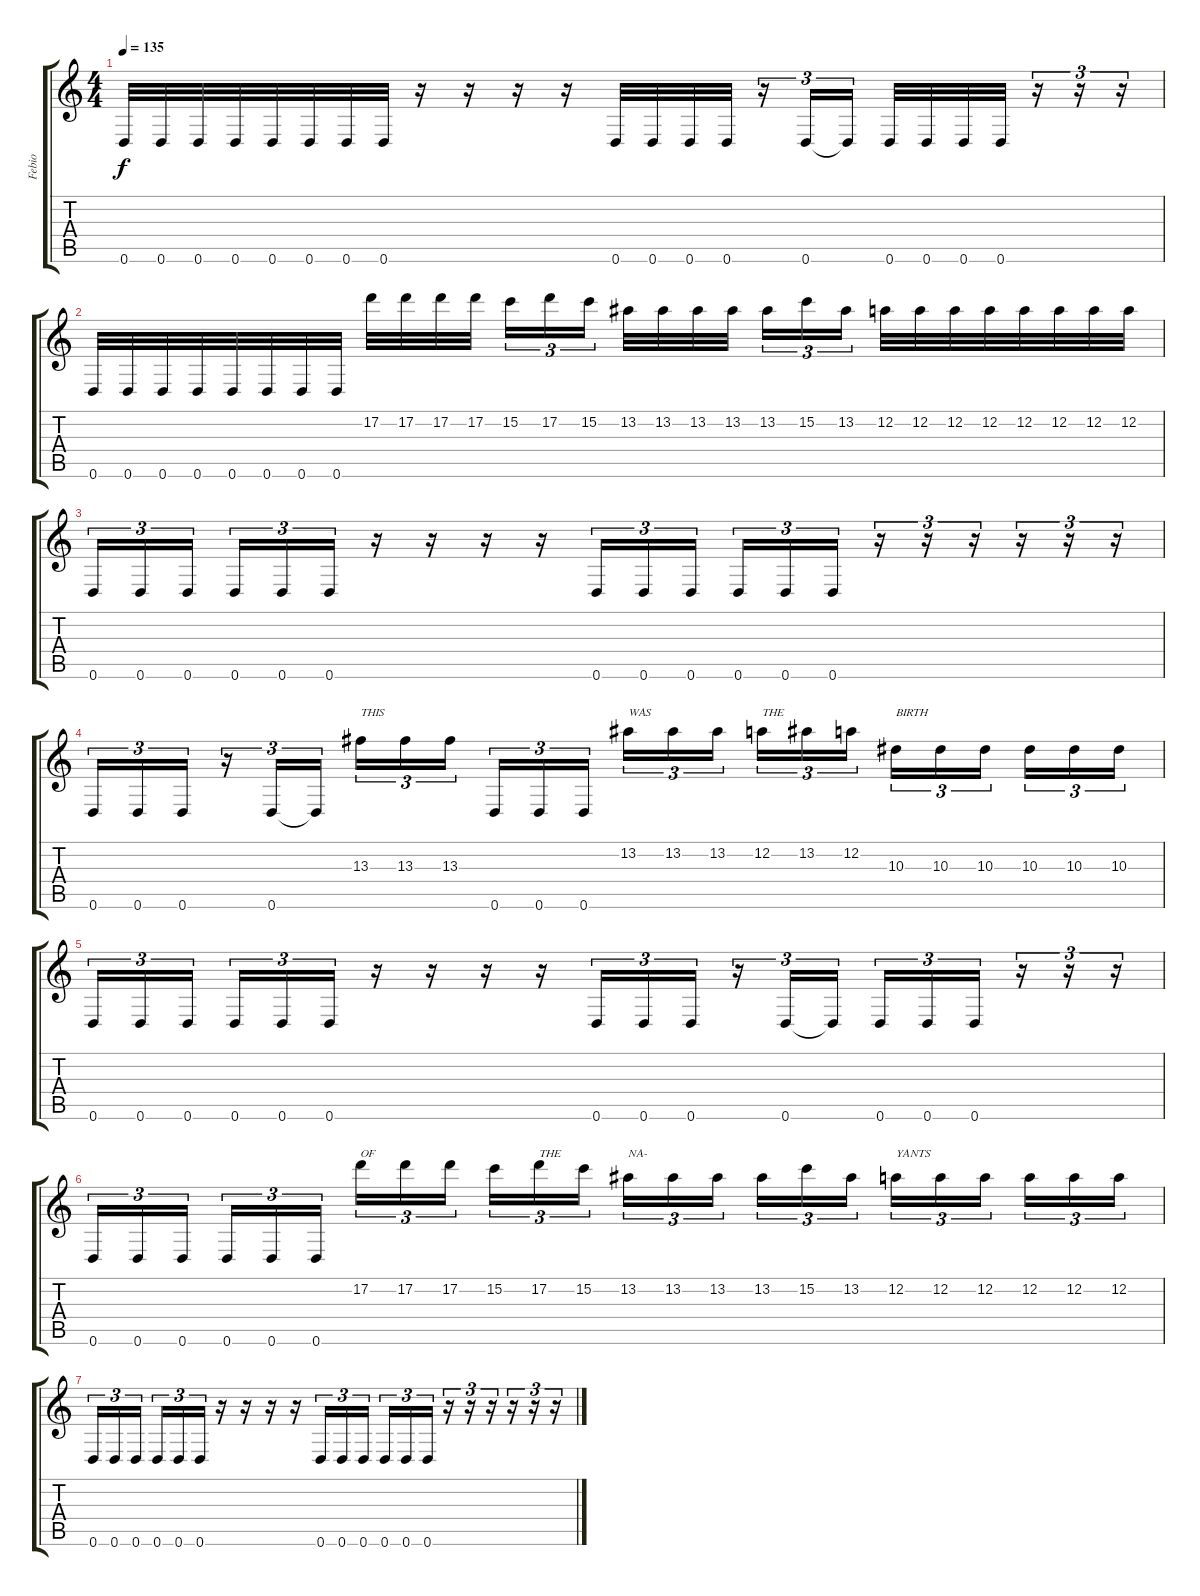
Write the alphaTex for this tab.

\track ("Febio" "Febio") {instrument distortionguitar}
\staff {score tabs}
\tuning (D4 A3 F3 C3 G2 D2) {hide}
\ts (4 4)
\tempo 135
\clef g2
\ks c
0.6.32{dy f} 0.6.32 0.6.32 0.6.32 0.6.32 0.6.32 0.6.32 0.6.32 r.16 r.16 r.16 r.16 0.6.32 0.6.32 0.6.32 0.6.32 r.16{tu (3 2)} 0.6.16{tu (3 2)} 0.6{t}.16{tu (3 2)} 0.6.32 0.6.32 0.6.32 0.6.32 r.16{tu (3 2)} r.16{tu (3 2)} r.16{tu (3 2)} |
0.6.32 0.6.32 0.6.32 0.6.32 0.6.32 0.6.32 0.6.32 0.6.32 17.2.32 17.2.32 17.2.32 17.2.32{beam splitsecondary} 15.2.16{tu (3 2)} 17.2.16{tu (3 2)} 15.2.16{tu (3 2)} 13.2.32 13.2.32 13.2.32 13.2.32{beam splitsecondary} 13.2.16{tu (3 2)} 15.2.16{tu (3 2)} 13.2.16{tu (3 2)} 12.2.32 12.2.32 12.2.32 12.2.32 12.2.32 12.2.32 12.2.32 12.2.32 |
0.6.16{tu (3 2)} 0.6.16{tu (3 2)} 0.6.16{tu (3 2) beam splitsecondary} 0.6.16{tu (3 2)} 0.6.16{tu (3 2)} 0.6.16{tu (3 2)} r.16 r.16 r.16 r.16 0.6.16{tu (3 2)} 0.6.16{tu (3 2)} 0.6.16{tu (3 2) beam splitsecondary} 0.6.16{tu (3 2)} 0.6.16{tu (3 2)} 0.6.16{tu (3 2)} r.16{tu (3 2)} r.16{tu (3 2)} r.16{tu (3 2)} r.16{tu (3 2)} r.16{tu (3 2)} r.16{tu (3 2)} |
0.6.16{tu (3 2)} 0.6.16{tu (3 2)} 0.6.16{tu (3 2)} r.16{tu (3 2)} 0.6.16{tu (3 2)} 0.6{t}.16{tu (3 2)} 13.3.16{tu (3 2) txt "THIS"} 13.3.16{tu (3 2)} 13.3.16{tu (3 2) beam splitsecondary} 0.6.16{tu (3 2)} 0.6.16{tu (3 2)} 0.6.16{tu (3 2)} 13.2.16{tu (3 2) txt "WAS"} 13.2.16{tu (3 2)} 13.2.16{tu (3 2) beam splitsecondary} 12.2.16{tu (3 2) txt "THE"} 13.2.16{tu (3 2)} 12.2.16{tu (3 2)} 10.3.16{tu (3 2) txt "BIRTH"} 10.3.16{tu (3 2)} 10.3.16{tu (3 2) beam splitsecondary} 10.3.16{tu (3 2)} 10.3.16{tu (3 2)} 10.3.16{tu (3 2)} |
0.6.16{tu (3 2)} 0.6.16{tu (3 2)} 0.6.16{tu (3 2) beam splitsecondary} 0.6.16{tu (3 2)} 0.6.16{tu (3 2)} 0.6.16{tu (3 2)} r.16 r.16 r.16 r.16 0.6.16{tu (3 2)} 0.6.16{tu (3 2)} 0.6.16{tu (3 2)} r.16{tu (3 2)} 0.6.16{tu (3 2)} 0.6{t}.16{tu (3 2)} 0.6.16{tu (3 2)} 0.6.16{tu (3 2)} 0.6.16{tu (3 2)} r.16{tu (3 2)} r.16{tu (3 2)} r.16{tu (3 2)} |
0.6.16{tu (3 2)} 0.6.16{tu (3 2)} 0.6.16{tu (3 2) beam splitsecondary} 0.6.16{tu (3 2)} 0.6.16{tu (3 2)} 0.6.16{tu (3 2)} 17.2.16{tu (3 2) txt "OF"} 17.2.16{tu (3 2)} 17.2.16{tu (3 2) beam splitsecondary} 15.2.16{tu (3 2)} 17.2.16{tu (3 2) txt "THE"} 15.2.16{tu (3 2)} 13.2.16{tu (3 2) txt "NA-"} 13.2.16{tu (3 2)} 13.2.16{tu (3 2) beam splitsecondary} 13.2.16{tu (3 2)} 15.2.16{tu (3 2)} 13.2.16{tu (3 2)} 12.2.16{tu (3 2) txt "YANTS"} 12.2.16{tu (3 2)} 12.2.16{tu (3 2) beam splitsecondary} 12.2.16{tu (3 2)} 12.2.16{tu (3 2)} 12.2.16{tu (3 2)} |
0.6.16{tu (3 2)} 0.6.16{tu (3 2)} 0.6.16{tu (3 2) beam splitsecondary} 0.6.16{tu (3 2)} 0.6.16{tu (3 2)} 0.6.16{tu (3 2)} r.16 r.16 r.16 r.16 0.6.16{tu (3 2)} 0.6.16{tu (3 2)} 0.6.16{tu (3 2) beam splitsecondary} 0.6.16{tu (3 2)} 0.6.16{tu (3 2)} 0.6.16{tu (3 2)} r.16{tu (3 2)} r.16{tu (3 2)} r.16{tu (3 2)} r.16{tu (3 2)} r.16{tu (3 2)} r.16{tu (3 2)}
